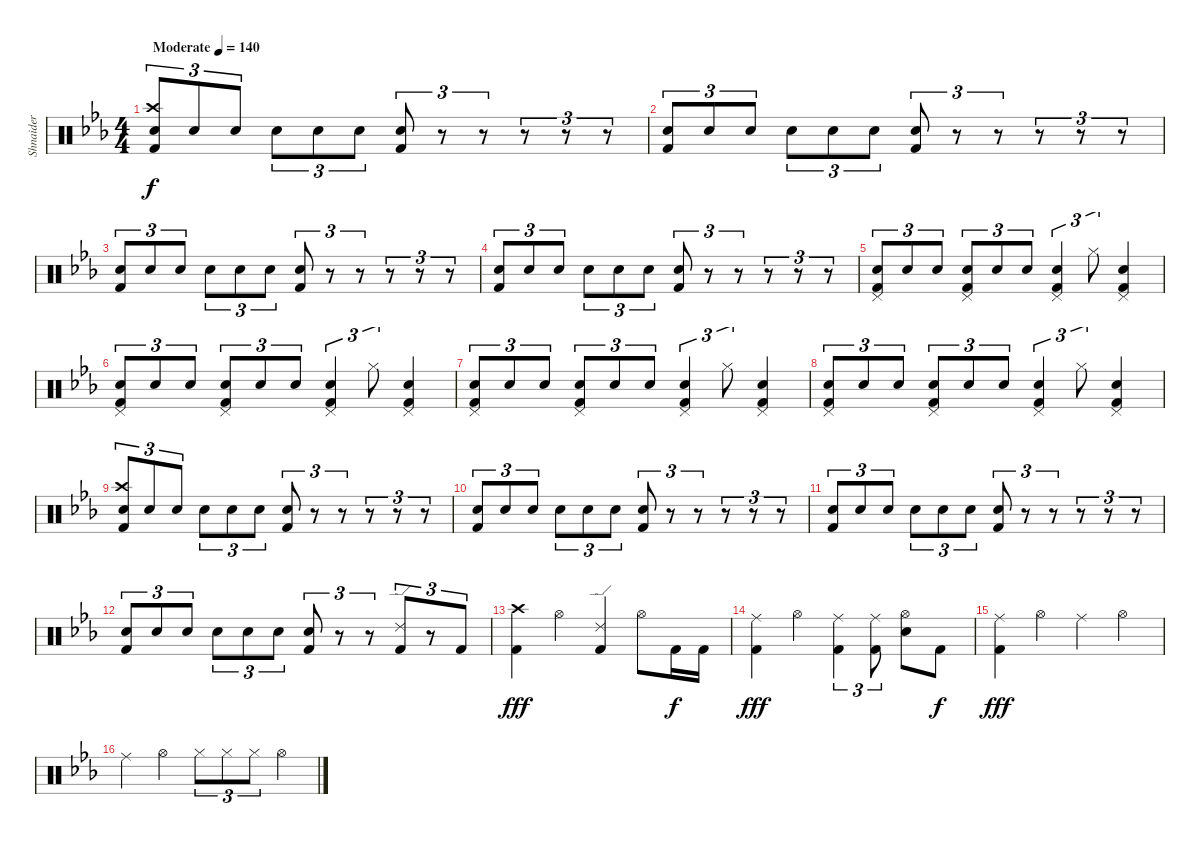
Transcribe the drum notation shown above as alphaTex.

\track ("Shnaider" "Shnaider") {instrument percussion}
\staff {score}
\articulation defaults
\ts (4 4)
\tempo (140 "Moderate")
\clef neutral
\ks eb
("Electric Snare (hit)" "Crash high (hit)" "Kick (hit) 2").8{tu (3 2) dy f} "Electric Snare (hit)".8{tu (3 2)} "Electric Snare (hit)".8{tu (3 2)} "Electric Snare (hit)".8{tu (3 2)} "Electric Snare (hit)".8{tu (3 2)} "Electric Snare (hit)".8{tu (3 2)} ("Electric Snare (hit)" "Kick (hit) 2").8{tu (3 2)} r.8{tu (3 2)} r.8{tu (3 2)} r.8{tu (3 2)} r.8{tu (3 2)} r.8{tu (3 2)} |
("Electric Snare (hit)" "Kick (hit) 2").8{tu (3 2)} "Electric Snare (hit)".8{tu (3 2)} "Electric Snare (hit)".8{tu (3 2)} "Electric Snare (hit)".8{tu (3 2)} "Electric Snare (hit)".8{tu (3 2)} "Electric Snare (hit)".8{tu (3 2)} ("Electric Snare (hit)" "Kick (hit) 2").8{tu (3 2)} r.8{tu (3 2)} r.8{tu (3 2)} r.8{tu (3 2)} r.8{tu (3 2)} r.8{tu (3 2)} |
("Electric Snare (hit)" "Kick (hit) 2").8{tu (3 2)} "Electric Snare (hit)".8{tu (3 2)} "Electric Snare (hit)".8{tu (3 2)} "Electric Snare (hit)".8{tu (3 2)} "Electric Snare (hit)".8{tu (3 2)} "Electric Snare (hit)".8{tu (3 2)} ("Electric Snare (hit)" "Kick (hit) 2").8{tu (3 2)} r.8{tu (3 2)} r.8{tu (3 2)} r.8{tu (3 2)} r.8{tu (3 2)} r.8{tu (3 2)} |
("Electric Snare (hit)" "Kick (hit) 2").8{tu (3 2)} "Electric Snare (hit)".8{tu (3 2)} "Electric Snare (hit)".8{tu (3 2)} "Electric Snare (hit)".8{tu (3 2)} "Electric Snare (hit)".8{tu (3 2)} "Electric Snare (hit)".8{tu (3 2)} ("Electric Snare (hit)" "Kick (hit) 2").8{tu (3 2)} r.8{tu (3 2)} r.8{tu (3 2)} r.8{tu (3 2)} r.8{tu (3 2)} r.8{tu (3 2)} |
("Electric Snare (hit)" "Kick (hit) 2" "Pedal Hi-Hat (hit)").8{tu (3 2)} "Electric Snare (hit)".8{tu (3 2)} "Electric Snare (hit)".8{tu (3 2)} ("Electric Snare (hit)" "Kick (hit) 2" "Pedal Hi-Hat (hit)").8{tu (3 2)} "Electric Snare (hit)".8{tu (3 2)} "Electric Snare (hit)".8{tu (3 2)} ("Electric Snare (hit)" "Pedal Hi-Hat (hit)" "Kick (hit) 2").4{tu (3 2)} "Hi-Hat (closed)".8{tu (3 2)} ("Electric Snare (hit)" "Kick (hit) 2" "Pedal Hi-Hat (hit)").4 |
("Electric Snare (hit)" "Kick (hit) 2" "Pedal Hi-Hat (hit)").8{tu (3 2)} "Electric Snare (hit)".8{tu (3 2)} "Electric Snare (hit)".8{tu (3 2)} ("Electric Snare (hit)" "Kick (hit) 2" "Pedal Hi-Hat (hit)").8{tu (3 2)} "Electric Snare (hit)".8{tu (3 2)} "Electric Snare (hit)".8{tu (3 2)} ("Electric Snare (hit)" "Pedal Hi-Hat (hit)" "Kick (hit) 2").4{tu (3 2)} "Hi-Hat (closed)".8{tu (3 2)} ("Electric Snare (hit)" "Kick (hit) 2" "Pedal Hi-Hat (hit)").4 |
("Electric Snare (hit)" "Kick (hit) 2" "Pedal Hi-Hat (hit)").8{tu (3 2)} "Electric Snare (hit)".8{tu (3 2)} "Electric Snare (hit)".8{tu (3 2)} ("Electric Snare (hit)" "Kick (hit) 2" "Pedal Hi-Hat (hit)").8{tu (3 2)} "Electric Snare (hit)".8{tu (3 2)} "Electric Snare (hit)".8{tu (3 2)} ("Electric Snare (hit)" "Pedal Hi-Hat (hit)" "Kick (hit) 2").4{tu (3 2)} "Hi-Hat (closed)".8{tu (3 2)} ("Electric Snare (hit)" "Kick (hit) 2" "Pedal Hi-Hat (hit)").4 |
("Electric Snare (hit)" "Kick (hit) 2" "Pedal Hi-Hat (hit)").8{tu (3 2)} "Electric Snare (hit)".8{tu (3 2)} "Electric Snare (hit)".8{tu (3 2)} ("Electric Snare (hit)" "Kick (hit) 2" "Pedal Hi-Hat (hit)").8{tu (3 2)} "Electric Snare (hit)".8{tu (3 2)} "Electric Snare (hit)".8{tu (3 2)} ("Electric Snare (hit)" "Pedal Hi-Hat (hit)" "Kick (hit) 2").4{tu (3 2)} "Hi-Hat (closed)".8{tu (3 2)} ("Electric Snare (hit)" "Kick (hit) 2" "Pedal Hi-Hat (hit)").4 |
("Electric Snare (hit)" "Crash high (hit)" "Kick (hit) 2").8{tu (3 2)} "Electric Snare (hit)".8{tu (3 2)} "Electric Snare (hit)".8{tu (3 2)} "Electric Snare (hit)".8{tu (3 2)} "Electric Snare (hit)".8{tu (3 2)} "Electric Snare (hit)".8{tu (3 2)} ("Electric Snare (hit)" "Kick (hit) 2").8{tu (3 2)} r.8{tu (3 2)} r.8{tu (3 2)} r.8{tu (3 2)} r.8{tu (3 2)} r.8{tu (3 2)} |
("Electric Snare (hit)" "Kick (hit) 2").8{tu (3 2)} "Electric Snare (hit)".8{tu (3 2)} "Electric Snare (hit)".8{tu (3 2)} "Electric Snare (hit)".8{tu (3 2)} "Electric Snare (hit)".8{tu (3 2)} "Electric Snare (hit)".8{tu (3 2)} ("Electric Snare (hit)" "Kick (hit) 2").8{tu (3 2)} r.8{tu (3 2)} r.8{tu (3 2)} r.8{tu (3 2)} r.8{tu (3 2)} r.8{tu (3 2)} |
("Electric Snare (hit)" "Kick (hit) 2").8{tu (3 2)} "Electric Snare (hit)".8{tu (3 2)} "Electric Snare (hit)".8{tu (3 2)} "Electric Snare (hit)".8{tu (3 2)} "Electric Snare (hit)".8{tu (3 2)} "Electric Snare (hit)".8{tu (3 2)} ("Electric Snare (hit)" "Kick (hit) 2").8{tu (3 2)} r.8{tu (3 2)} r.8{tu (3 2)} r.8{tu (3 2)} r.8{tu (3 2)} r.8{tu (3 2)} |
("Electric Snare (hit)" "Kick (hit) 2").8{tu (3 2)} "Electric Snare (hit)".8{tu (3 2)} "Electric Snare (hit)".8{tu (3 2)} "Electric Snare (hit)".8{tu (3 2)} "Electric Snare (hit)".8{tu (3 2)} "Electric Snare (hit)".8{tu (3 2)} ("Electric Snare (hit)" "Kick (hit) 2").8{tu (3 2)} r.8{tu (3 2)} r.8{tu (3 2)} ("Ride (edge) 2" "Kick (hit) 2").8{tu (3 2)} r.8{tu (3 2)} "Kick (hit) 2".8{tu (3 2)} |
("Crash high (hit)" "Kick (hit) 2").4{dy fff} "Hi-Hat (open)".4 ("Kick (hit) 2" "Ride (edge) 2").4 "Hi-Hat (open)".8 "Kick (hit) 2".16{dy f} "Kick (hit) 2".16 |
("Ride (middle)" "Kick (hit) 2").4{dy fff} "Hi-Hat (open)".4 ("Ride (middle)" "Kick (hit) 2").4{tu (3 2)} ("Ride (middle)" "Kick (hit) 2").8{tu (3 2)} ("Hi-Hat (open)" "Electric Snare (hit)").8 "Kick (hit) 2".8{dy f} |
("Ride (middle)" "Kick (hit) 2").4{dy fff} "Hi-Hat (open)".4 "Ride (middle)".4 "Hi-Hat (open)".4 |
"Ride (middle)".4 "Hi-Hat (open)".4 "Hi-Hat (closed)".8{tu (3 2)} "Hi-Hat (closed)".8{tu (3 2)} "Hi-Hat (closed)".8{tu (3 2)} "Hi-Hat (open)".4
